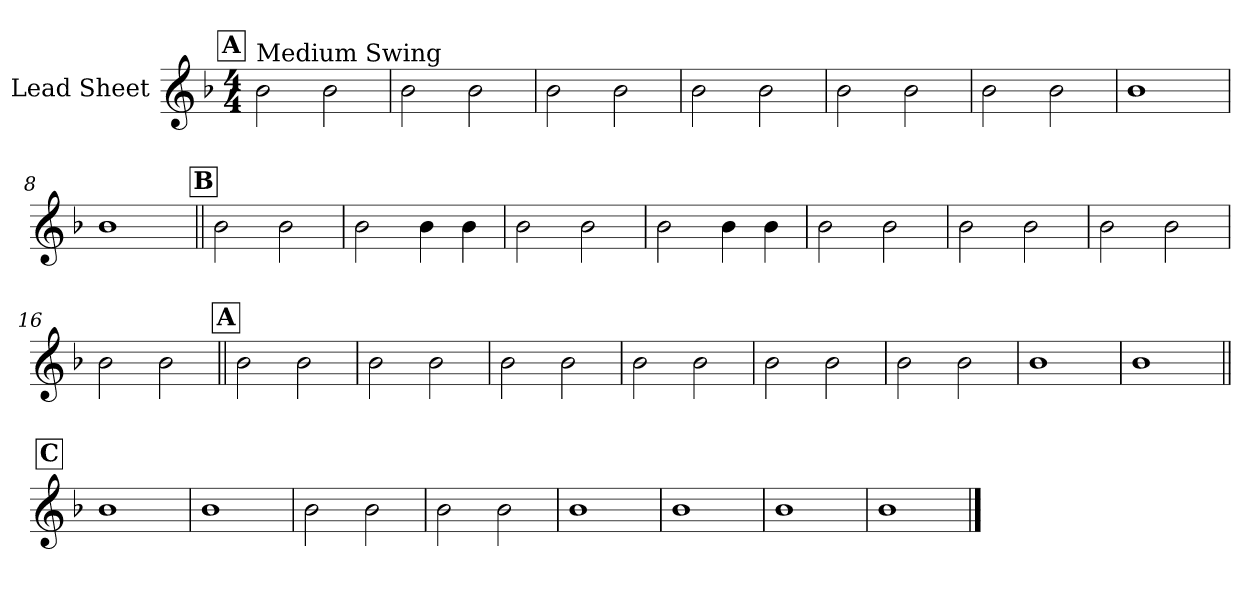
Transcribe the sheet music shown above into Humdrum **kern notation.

**kern
*part1
*staff1
*I"Lead Sheet
*clefG2
*k[b-]
*F:
*M4/4
!!LO:REH:place=s1:a:fs=14:t=A
=1
!LO:TX:a:t=Medium Swing
2b-\
2b-\
=2
2b-\
2b-\
=3
2b-\
2b-\
=4
2b-\
2b-\
!!LO:LB:g=z
=5
2b-\
2b-\
=6
2b-\
2b-\
=7
1b-
=8
1b-
!!LO:LB:g=z
!!LO:REH:place=s1:a:fs=14:t=B
=9||
2b-\
2b-\
=10
2b-\
4b-\
4b-\
=11
2b-\
2b-\
=12
2b-\
4b-\
4b-\
!!LO:LB:g=z
=13
2b-\
2b-\
=14
2b-\
2b-\
=15
2b-\
2b-\
=16
2b-\
2b-\
!!LO:LB:g=z
!!LO:REH:place=s1:a:fs=14:t=A
=17||
2b-\
2b-\
=18
2b-\
2b-\
=19
2b-\
2b-\
=20
2b-\
2b-\
!!LO:LB:g=z
=21
2b-\
2b-\
=22
2b-\
2b-\
=23
1b-
=24
1b-
!!LO:LB:g=z
!!LO:REH:place=s1:a:fs=14:t=C
=25||
1b-
=26
1b-
=27
2b-\
2b-\
=28
2b-\
2b-\
!!LO:LB:g=z
=29
1b-
=30
1b-
=31
1b-
=32
1b-
==
*-
